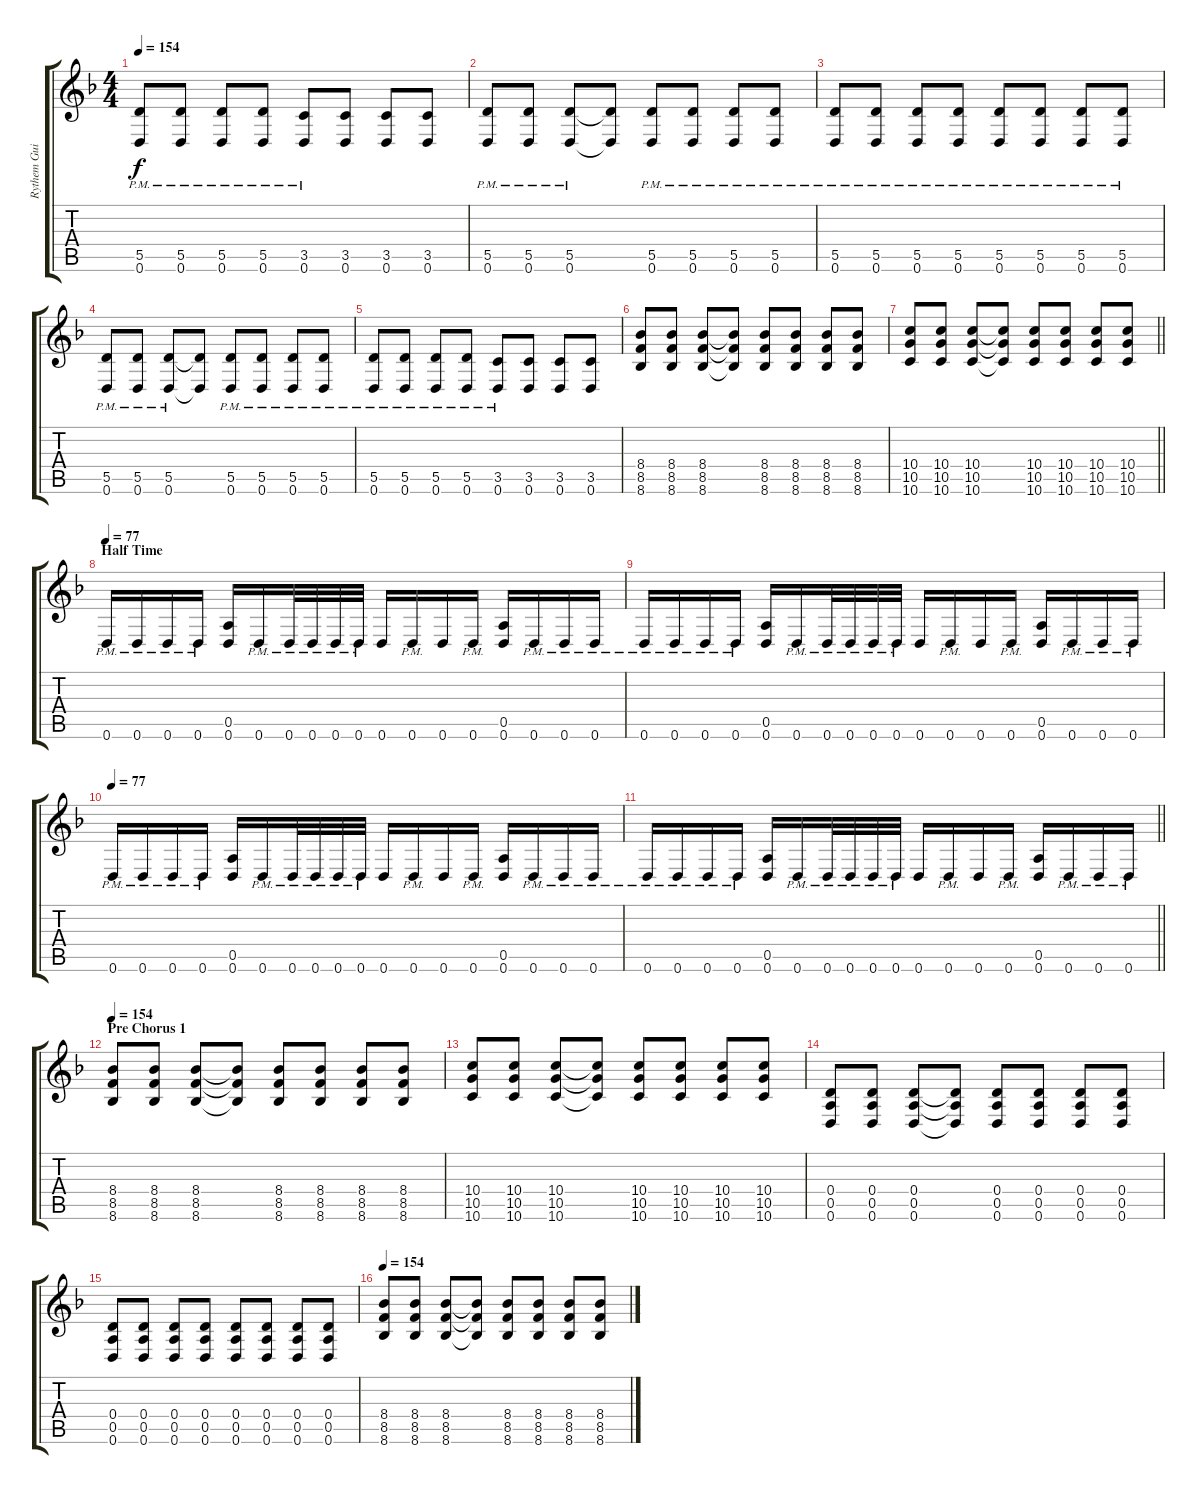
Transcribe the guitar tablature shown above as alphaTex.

\track ("Rythem Guitar" "Rythem Gui") {instrument distortionguitar}
\staff {score tabs}
\tuning (E4 B3 G3 D3 A2 D2) {hide}
\ts (4 4)
\tempo 154
\clef g2
\ks f
(5.5{pm} 0.6{pm}).8{dy f} (5.5{pm} 0.6{pm}).8 (5.5{pm} 0.6{pm}).8 (5.5{pm} 0.6{pm}).8 (3.5{pm} 0.6{pm}).8 (3.5 0.6).8 (3.5 0.6).8 (3.5 0.6).8 |
(5.5{pm} 0.6{pm}).8 (5.5{pm} 0.6{pm}).8 (5.5{pm} 0.6{pm}).8 (5.5{t} 0.6{t}).8 (5.5{pm} 0.6{pm}).8 (5.5{pm} 0.6{pm}).8 (5.5{pm} 0.6{pm}).8 (5.5{pm} 0.6{pm}).8 |
(5.5{pm} 0.6{pm}).8 (5.5{pm} 0.6{pm}).8 (5.5{pm} 0.6{pm}).8 (5.5{pm} 0.6{pm}).8 (5.5{pm} 0.6{pm}).8 (5.5{pm} 0.6{pm}).8 (5.5{pm} 0.6{pm}).8 (5.5{pm} 0.6{pm}).8 |
(5.5{pm} 0.6{pm}).8 (5.5{pm} 0.6{pm}).8 (5.5{pm} 0.6{pm}).8 (5.5{t} 0.6{t}).8 (5.5{pm} 0.6{pm}).8 (5.5{pm} 0.6{pm}).8 (5.5{pm} 0.6{pm}).8 (5.5{pm} 0.6{pm}).8 |
(5.5{pm} 0.6{pm}).8 (5.5{pm} 0.6{pm}).8 (5.5{pm} 0.6{pm}).8 (5.5{pm} 0.6{pm}).8 (3.5{pm} 0.6{pm}).8 (3.5 0.6).8 (3.5 0.6).8 (3.5 0.6).8 |
(8.4 8.5 8.6).8 (8.4 8.5 8.6).8 (8.4 8.5 8.6).8 (8.4{t} 8.5{t} 8.6{t}).8 (8.4 8.5 8.6).8 (8.4 8.5 8.6).8 (8.4 8.5 8.6).8 (8.4 8.5 8.6).8 |
\barLineRight lightlight
(10.4 10.5 10.6).8 (10.4 10.5 10.6).8 (10.4 10.5 10.6).8 (10.4{t} 10.5{t} 10.6{t}).8 (10.4 10.5 10.6).8 (10.4 10.5 10.6).8 (10.4 10.5 10.6).8 (10.4 10.5 10.6).8 |
\section ("" "Half Time")
\tempo 77
0.6{pm}.16 0.6{pm}.16 0.6{pm}.16 0.6{pm}.16 (0.5 0.6).16 0.6{pm}.16 0.6{pm}.32 0.6{pm}.32 0.6{pm}.32 0.6{pm}.32 0.6.16 0.6{pm}.16 0.6.16 0.6{pm}.16 (0.5 0.6).16 0.6{pm}.16 0.6{pm}.16 0.6{pm}.16 |
0.6{pm}.16 0.6{pm}.16 0.6{pm}.16 0.6{pm}.16 (0.5 0.6).16 0.6{pm}.16 0.6{pm}.32 0.6{pm}.32 0.6{pm}.32 0.6{pm}.32 0.6.16 0.6{pm}.16 0.6.16 0.6{pm}.16 (0.5 0.6).16 0.6{pm}.16 0.6{pm}.16 0.6{pm}.16 |
\tempo 77
0.6{pm}.16 0.6{pm}.16 0.6{pm}.16 0.6{pm}.16 (0.5 0.6).16 0.6{pm}.16 0.6{pm}.32 0.6{pm}.32 0.6{pm}.32 0.6{pm}.32 0.6.16 0.6{pm}.16 0.6.16 0.6{pm}.16 (0.5 0.6).16 0.6{pm}.16 0.6{pm}.16 0.6{pm}.16 |
\barLineRight lightlight
0.6{pm}.16 0.6{pm}.16 0.6{pm}.16 0.6{pm}.16 (0.5 0.6).16 0.6{pm}.16 0.6{pm}.32 0.6{pm}.32 0.6{pm}.32 0.6{pm}.32 0.6.16 0.6{pm}.16 0.6.16 0.6{pm}.16 (0.5 0.6).16 0.6{pm}.16 0.6{pm}.16 0.6{pm}.16 |
\section ("" "Pre Chorus 1")
\tempo 154
(8.4 8.5 8.6).8 (8.4 8.5 8.6).8 (8.4 8.5 8.6).8 (8.4{t} 8.5{t} 8.6{t}).8 (8.4 8.5 8.6).8 (8.4 8.5 8.6).8 (8.4 8.5 8.6).8 (8.4 8.5 8.6).8 |
(10.4 10.5 10.6).8 (10.4 10.5 10.6).8 (10.4 10.5 10.6).8 (10.4{t} 10.5{t} 10.6{t}).8 (10.4 10.5 10.6).8 (10.4 10.5 10.6).8 (10.4 10.5 10.6).8 (10.4 10.5 10.6).8 |
(0.4 0.5 0.6).8 (0.4 0.5 0.6).8 (0.4 0.5 0.6).8 (0.4{t} 0.5{t} 0.6{t}).8 (0.4 0.5 0.6).8 (0.4 0.5 0.6).8 (0.4 0.5 0.6).8 (0.4 0.5 0.6).8 |
(0.4 0.5 0.6).8 (0.4 0.5 0.6).8 (0.4 0.5 0.6).8 (0.4 0.5 0.6).8 (0.4 0.5 0.6).8 (0.4 0.5 0.6).8 (0.4 0.5 0.6).8 (0.4 0.5 0.6).8 |
\tempo 154
(8.4 8.5 8.6).8 (8.4 8.5 8.6).8 (8.4 8.5 8.6).8 (8.4{t} 8.5{t} 8.6{t}).8 (8.4 8.5 8.6).8 (8.4 8.5 8.6).8 (8.4 8.5 8.6).8 (8.4 8.5 8.6).8
